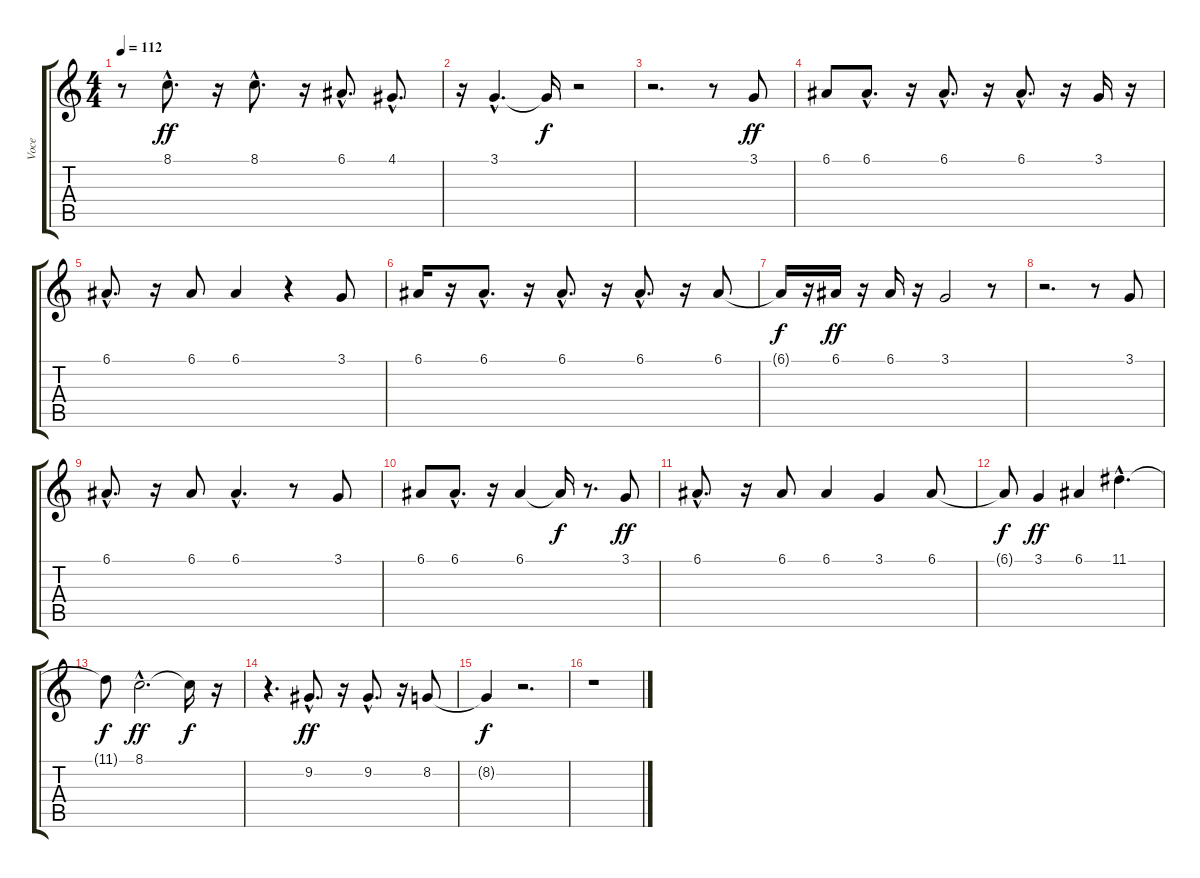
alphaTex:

\track ("Voce" "Voce") {instrument panflute}
\staff {score tabs}
\tuning (E4 B3 G3 D3 A2 E2) {hide}
\ts (4 4)
\tempo 112
\clef g2
\ks c
r.8{dy f} 8.1{hac}.8{d dy ff} r.16 8.1{hac}.8{d} r.16 6.1{hac}.8{d} 4.1{hac}.8{d} |
r.16 3.1{hac}.4{d} 3.1{t}.16{dy f} r.2 |
r.2{d} r.8 3.1.8{dy ff} |
6.1.8 6.1{hac}.8{d} r.16 6.1{hac}.8{d} r.16 6.1{hac}.8{d} r.16 3.1.16 r.16 |
6.1{hac}.8{d} r.16 6.1.8 6.1.4 r.4 3.1.8 |
6.1.16 r.16 6.1{hac}.8{d} r.16 6.1{hac}.8{d} r.16 6.1{hac}.8{d} r.16 6.1.8 |
6.1{t}.16{dy f} r.16 6.1.16{dy ff} r.16 6.1.16 r.16 3.1.2 r.8 |
r.2{d} r.8 3.1.8 |
6.1{hac}.8{d} r.16 6.1.8 6.1{hac}.4{d} r.8 3.1.8 |
6.1.8 6.1{hac}.8{d} r.16 6.1.4 6.1{t}.16{dy f} r.8{d} 3.1.8{dy ff} |
6.1{hac}.8{d} r.16 6.1.8 6.1.4 3.1.4 6.1.8 |
6.1{t}.8{dy f} 3.1.4{dy ff} 6.1.4 11.1{hac}.4{d} |
11.1{t}.8{dy f} 8.1{hac}.2{d dy ff} 8.1{t}.16{dy f} r.16 |
r.4{d} 9.2{hac}.8{d dy ff} r.16 9.2{hac}.8{d} r.16 8.2.8 |
8.2{t}.4{dy f} r.2{d} |
r.1
